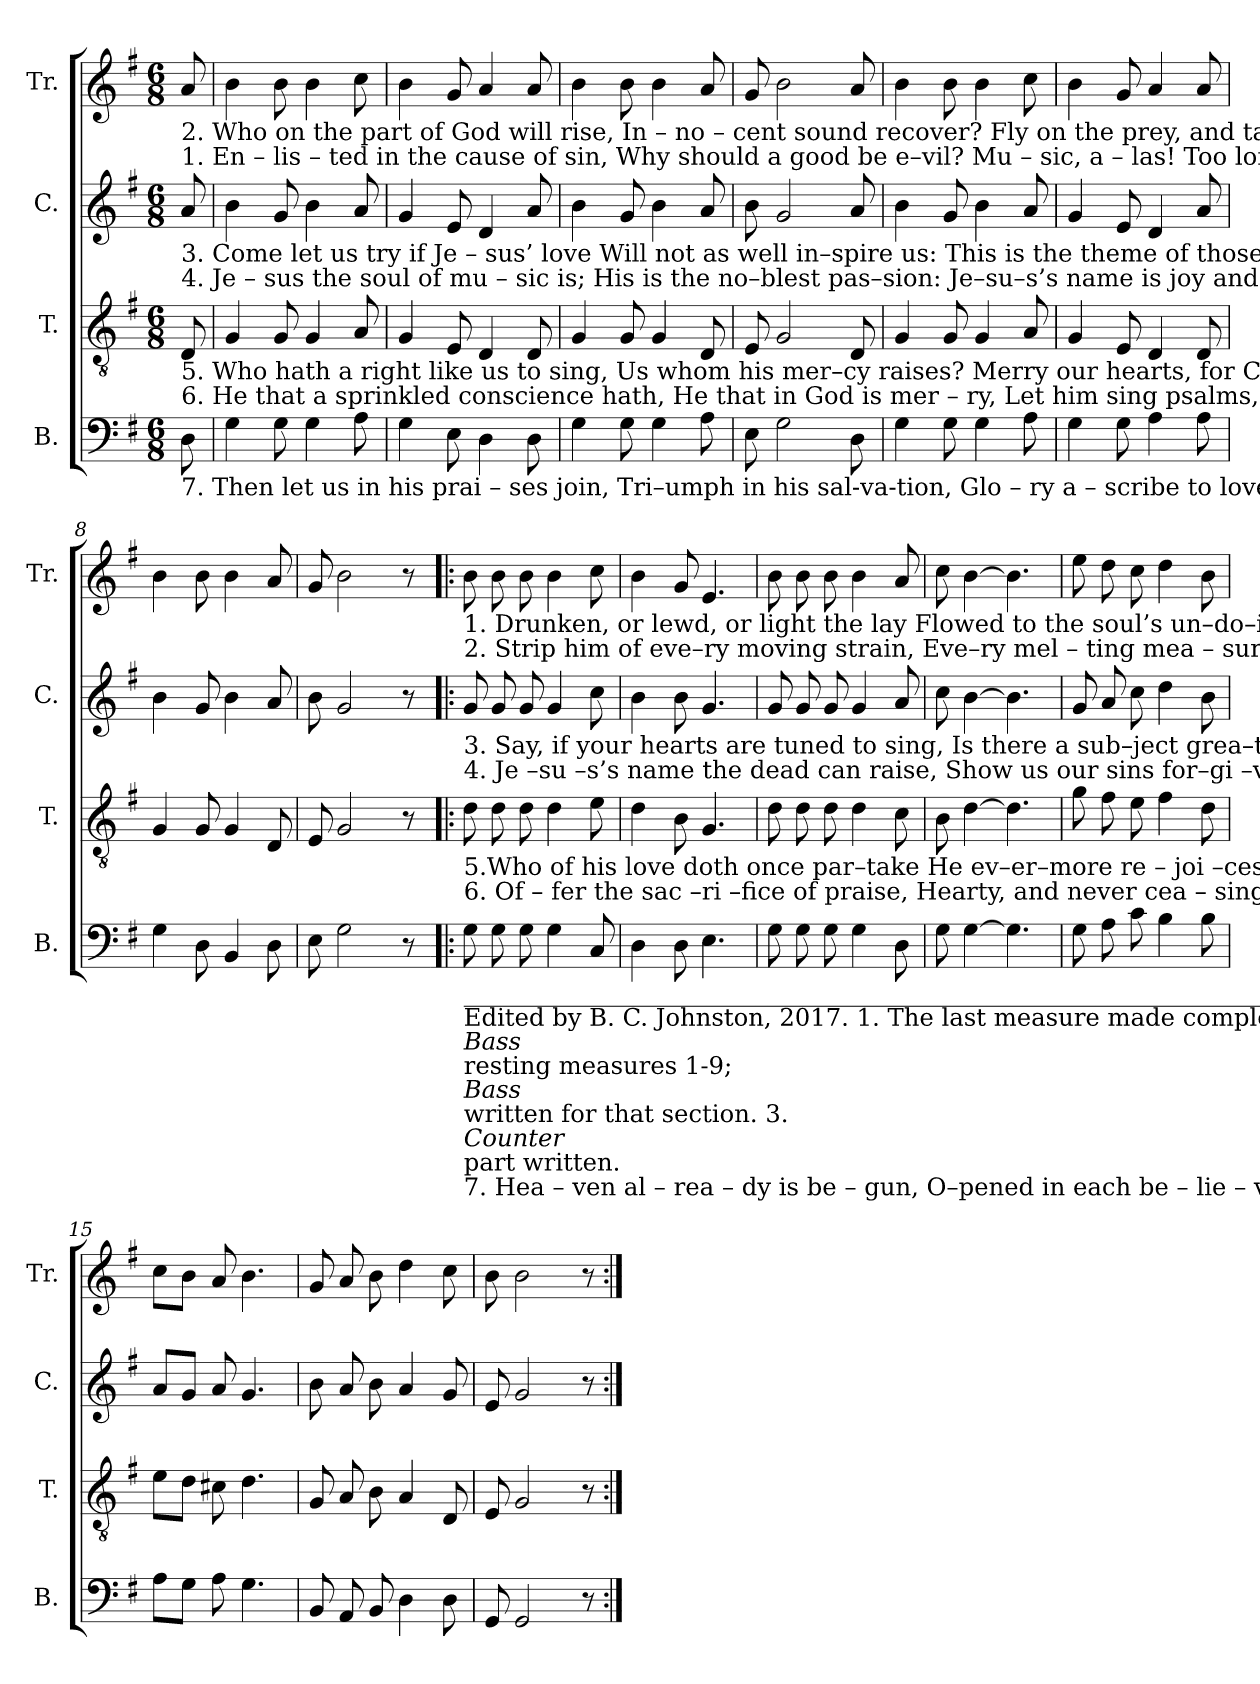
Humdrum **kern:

**kern	**kern	**kern	**kern
*part4	*part3	*part2	*part1
*staff4	*staff3	*staff2	*staff1
*I"B.	*I"T.	*I"C.	*I"Tr.
*I'B.	*I'T.	*I'C.	*I'Tr.
*clefF4	*clefGv2	*clefG2	*clefG2
*k[f#]	*k[f#]	*k[f#]	*k[f#]
*M6/8	*M6/8	*M6/8	*M6/8
*MM110	*MM110	*MM110	*MM110
=1	=1	=1	=1
!	!	!	!LO:TX:b:t=2. Who  on  the  part  of  God  will rise,  In – no – cent  sound  recover?  Fly  on  the  prey,  and  take  the prize, Plun – der  the  car – nal  lo –ver,
!	!	!	!LO:TX:b:t=1. En – lis –  ted  in    the  cause  of  sin,  Why  should  a  good  be  e–vil?  Mu – sic,  a – las!  Too  long  has been  Pressed  to  obey  the  de  –  vil&colon;
!	!	!LO:TX:b:t=3. Come  let  us    try   if    Je – sus’   love  Will   not  as  well  in–spire  us&colon;  This  is  the  theme  of  those  above,  This  upon  earth  shall  fire   us.	!
!	!	!LO:TX:b:t=4. Je – sus    the  soul  of   mu – sic   is;     His  is  the  no–blest  pas–sion&colon;  Je–su–s’s  name  is  joy  and   peace,   Hap– pi– ness and sal –va –tion&colon;	!
!	!LO:TX:b:t=5. Who  hath  a  right  like  us  to  sing,     Us  whom  his  mer–cy  raises?  Merry our hearts, for Christ is King,  Cheer–ful  are  all  our  fa – ces&colon;	!	!
!	!LO:TX:b:t=6. He  that  a  sprinkled  conscience  hath,  He  that  in  God  is  mer – ry,   Let him sing psalms, the Spirit saith,  Joy – ful,  and  ne–ver  wea – ry,	!	!
!LO:TX:b:t=7. Then  let  us  in    his   prai  –  ses   join,  Tri–umph  in  his  sal-va-tion,  Glo – ry  a – scribe  to  love  di–vine,  Wor–ship,  and  a–do–ra –tion&colon;	!	!	!
8D!\	8D!/	8a!/	8a!/
=2	=2	=2	=2
4G!\	4G!/	4b!\	4b!\
8G!\	8G!/	8g!/	8b!\
4G!\	4G!/	4b!\	4b!\
8A!\	8A!/	8a!/	8cc!\
=3	=3	=3	=3
4G!\	4G!/	4g!/	4b!\
8E!\	8E!/	8e!/	8g!/
4D!\	4D!/	4d!/	4a!/
8D!\	8D!/	8a!/	8a!/
=4	=4	=4	=4
4G!\	4G!/	4b!\	4b!\
8G!\	8G!/	8g!/	8b!\
4G!\	4G!/	4b!\	4b!\
8A!\	8D!/	8a!/	8a!/
=5	=5	=5	=5
8E!\	8E!/	8b!\	8g!/
2G!\	2G!/	2g!/	2b!\
8D!\	8D!/	8a!/	8a!/
=6	=6	=6	=6
4G!\	4G!/	4b!\	4b!\
8G!\	8G!/	8g!/	8b!\
4G!\	4G!/	4b!\	4b!\
8A!\	8A!/	8a!/	8cc!\
=7	=7	=7	=7
4G!\	4G!/	4g!/	4b!\
8G!\	8E!/	8e!/	8g!/
4A!\	4D!/	4d!/	4a!/
8A!\	8D!/	8a!/	8a!/
=8	=8	=8	=8
4G!\	4G!/	4b!\	4b!\
8D!\	8G!/	8g!/	8b!\
4BB!/	4G!/	4b!\	4b!\
8D!\	8D!/	8a!/	8a!/
=9	=9	=9	=9
8E!\	8E!/	8b!\	8g!/
2G!\	2G!/	2g!/	2b!\
8r	8r	8r	8r
!!LO:LB:g=z
=10!|:	=10!|:	=10!|:	=10!|:
!	!	!	!LO:TX:b:t=1. Drunken, or lewd, or  light  the  lay   Flowed to the soul’s un–do–ing,     Widened,  and strewed with flowers the way   Down  to  e – ter  – nal      ru  – in.
!	!	!	!LO:TX:b:t=2. Strip  him  of  eve–ry  moving strain,  Eve–ry  mel – ting  mea – sure,      Mu – sic   in    vir – tue’s   cause   re  –   tain,    Res – cue  the  ho –  ly   plea – sure!
!	!	!LO:TX:b:t=3. Say, if your hearts are  tuned to sing,   Is  there  a  sub–ject   grea–ter?          Har–mo–ny  all   its     strains   may  bring,   Je – su – s’s    name   is      swee –ter.	!
!	!	!LO:TX:b:t=4. Je –su –s’s  name   the  dead can raise,  Show us our sins for–gi –ven,           Fill  us  with  all  the    life          of      grace,   Car –ry   us     up        to     hea  – ven.	!
!	!LO:TX:b:t=5.Who of  his  love doth   once  par–take  He  ev–er–more   re – joi –ces&colon;           Me–lo–dy  in      our   hearts     we    make,   Me – lo – dy    with    our   voi –  ces.	!	!
!	!LO:TX:b:t=6. Of – fer   the   sac  –ri –fice  of   praise,  Hearty,  and  never   cea – sing,          Spi–ri–tual  songs  and  an–thems  raise,     Ho–nor,  and  thanks, and  bles–sing.	!	!
!LO:TX:b:t=______________________________________________________________________________________________________________________________	!	!	!
!LO:TX:b:t=Edited by B. C. Johnston, 2017.  1. The last measure made complete 6&colon;8 by adding an eighth-rest.   2. Original has	!	!	!
!LO:TX:b:i:t=Bass	!	!	!
!LO:TX:b:t=resting measures 1-9;	!	!	!
!LO:TX:b:i:t=Bass	!	!	!
!LO:TX:b:t=written for that section.   3.	!	!	!
!LO:TX:b:i:t=Counter	!	!	!
!LO:TX:b:t=part written.	!	!	!
!LO:TX:b:t=7.  Hea – ven  al – rea – dy  is   be – gun,     O–pened  in  each  be – lie – ver;            On – ly  be – lieve,  and  still   sing   on,       Hea– ven  is   ours  for –  ev –  er.	!	!	!
8G!\	8d!\	8g!/	8b!\
8G!\	8d!\	8g!/	8b!\
8G!\	8d!\	8g!/	8b!\
4G!\	4d!\	4g!/	4b!\
8C!/	8e!\	8cc!\	8cc!\
=11	=11	=11	=11
4D!\	4d!\	4b!\	4b!\
8D!\	8B!\	8b!\	8g!/
4.E!\	4.G!/	4.g!/	4.e!/
=12	=12	=12	=12
8G!\	8d!\	8g!/	8b!\
8G!\	8d!\	8g!/	8b!\
8G!\	8d!\	8g!/	8b!\
4G!\	4d!\	4g!/	4b!\
8D!\	8c!\	8a!/	8a!/
=13	=13	=13	=13
8G!\	8B!\	8cc!\	8cc!\
[4G!\	[4d!\	[4b!\	[4b!\
4.G!\]	4.d!\]	4.b!\]	4.b!\]
=14	=14	=14	=14
8G!\	8g!\	8g!/	8ee!\
8A!\	8f#!\	8a!/	8dd!\
8c!\	8e!\	8cc!\	8cc!\
4B!\	4f#!\	4dd!\	4dd!\
8B!\	8d!\	8b!\	8b!\
=15	=15	=15	=15
8A!\L	8e!\L	8a!/L	8cc!\L
8G!\J	8d!\J	8g!/J	8b!\J
8A!\	8c#X!\	8a!/	8a!/
4.G!\	4.d!\	4.g!/	4.b!\
=16	=16	=16	=16
8BB!/	8G!/	8b!\	8g!/
8AA!/	8A!/	8a!/	8a!/
8BB!/	8B!\	8b!\	8b!\
4D!\	4A!/	4a!/	4dd!\
8D!\	8D!/	8g!/	8cc!\
=17	=17	=17	=17
8GG!/	8E!/	8e!/	8b!\
2GG!/	2G!/	2g!/	2b!\
8r	8r	8r	8r
=:|!	=:|!	=:|!	=:|!
*-	*-	*-	*-
